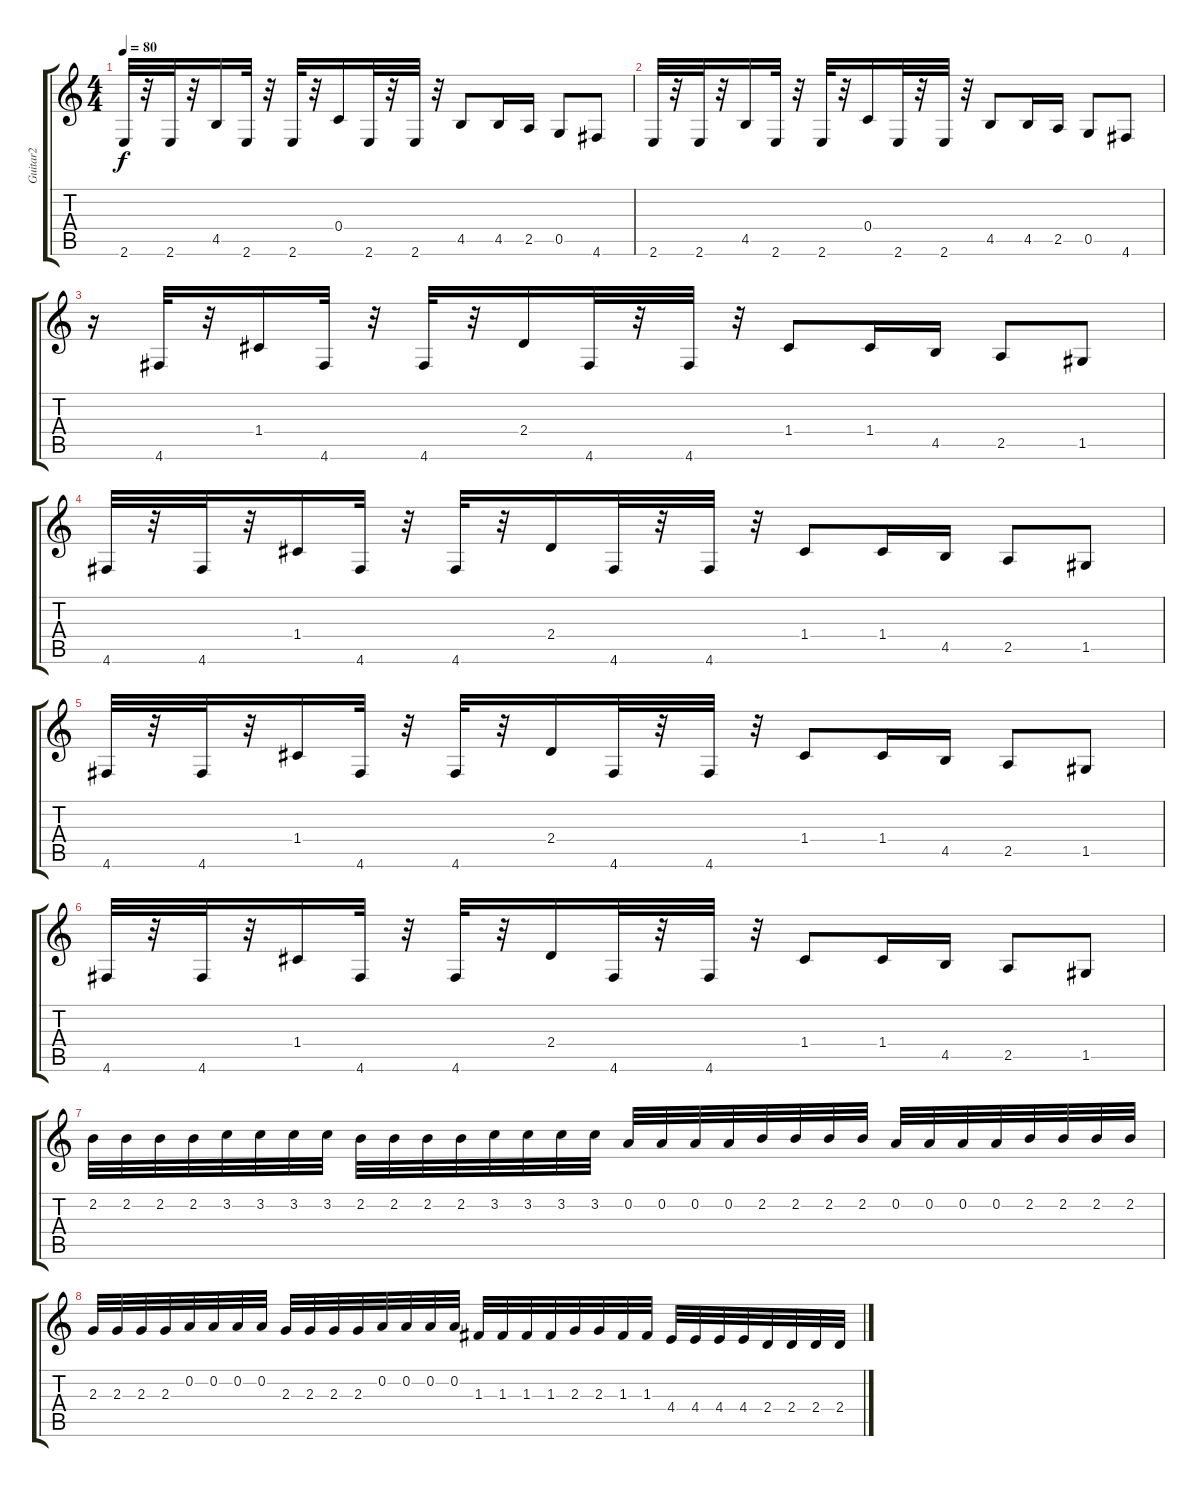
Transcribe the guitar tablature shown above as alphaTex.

\track ("Guitar2" "Guitar2") {instrument overdrivenguitar}
\staff {score tabs}
\tuning (D4 A3 F3 C3 G2 D2) {hide}
\ts (4 4)
\tempo 80
\clef g2
\ks c
2.6.32{dy f} r.32 2.6.32 r.32 4.5.16 2.6.32 r.32 2.6.32 r.32 0.4.16 2.6.32 r.32 2.6.32 r.32 4.5.8 4.5.16 2.5.16 0.5.8 4.6.8 |
2.6.32 r.32 2.6.32 r.32 4.5.16 2.6.32 r.32 2.6.32 r.32 0.4.16 2.6.32 r.32 2.6.32 r.32 4.5.8 4.5.16 2.5.16 0.5.8 4.6.8 |
r.16 4.6.32 r.32 1.4.16 4.6.32 r.32 4.6.32 r.32 2.4.16 4.6.32 r.32 4.6.32 r.32 1.4.8 1.4.16 4.5.16 2.5.8 1.5.8 |
4.6.32 r.32 4.6.32 r.32 1.4.16 4.6.32 r.32 4.6.32 r.32 2.4.16 4.6.32 r.32 4.6.32 r.32 1.4.8 1.4.16 4.5.16 2.5.8 1.5.8 |
4.6.32 r.32 4.6.32 r.32 1.4.16 4.6.32 r.32 4.6.32 r.32 2.4.16 4.6.32 r.32 4.6.32 r.32 1.4.8 1.4.16 4.5.16 2.5.8 1.5.8 |
4.6.32 r.32 4.6.32 r.32 1.4.16 4.6.32 r.32 4.6.32 r.32 2.4.16 4.6.32 r.32 4.6.32 r.32 1.4.8 1.4.16 4.5.16 2.5.8 1.5.8 |
2.2.32 2.2.32 2.2.32 2.2.32 3.2.32 3.2.32 3.2.32 3.2.32 2.2.32 2.2.32 2.2.32 2.2.32 3.2.32 3.2.32 3.2.32 3.2.32 0.2.32 0.2.32 0.2.32 0.2.32 2.2.32 2.2.32 2.2.32 2.2.32 0.2.32 0.2.32 0.2.32 0.2.32 2.2.32 2.2.32 2.2.32 2.2.32 |
2.3.32 2.3.32 2.3.32 2.3.32 0.2.32 0.2.32 0.2.32 0.2.32 2.3.32 2.3.32 2.3.32 2.3.32 0.2.32 0.2.32 0.2.32 0.2.32 1.3.32 1.3.32 1.3.32 1.3.32 2.3.32 2.3.32 1.3.32 1.3.32 4.4.32 4.4.32 4.4.32 4.4.32 2.4.32 2.4.32 2.4.32 2.4.32
